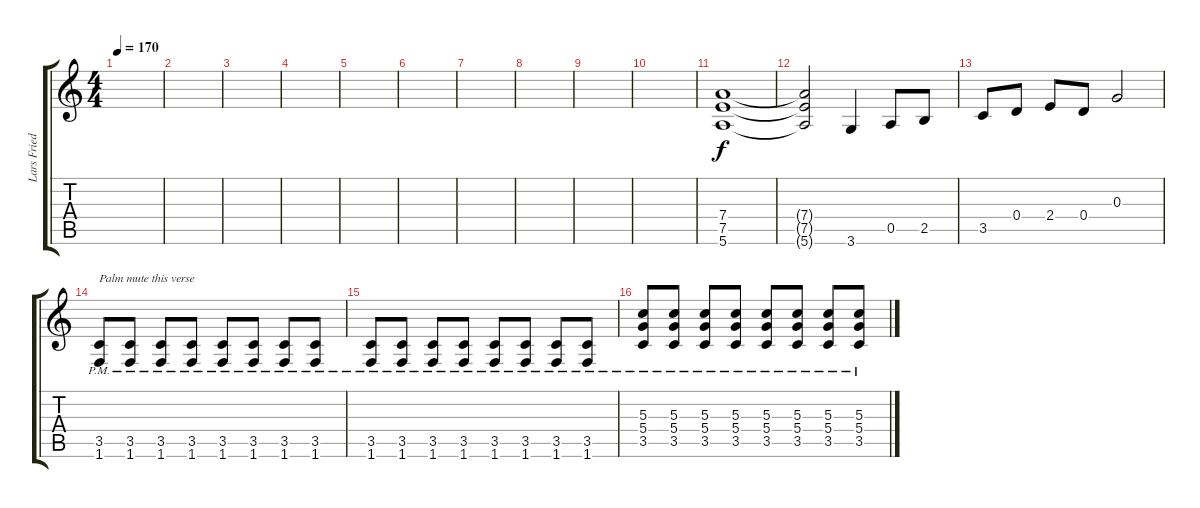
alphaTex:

\track ("Lars Friedriksen" "Lars Fried") {instrument distortionguitar}
\staff {score tabs}
\tuning (E4 B3 G3 D3 A2 E2) {hide}
\ts (4 4)
\tempo 170
\clef g2
\ks c
|
|
|
|
|
|
|
|
|
|
(7.4 7.5 5.6).1 |
(7.4{t} 7.5{t} 5.6{t}).2 3.6.4 0.5.8 2.5.8 |
3.5.8 0.4.8 2.4.8 0.4.8 0.3.2 |
(3.5{pm} 1.6{pm}).8{txt "Palm mute this verse" volume 9 instrument distortionguitar} (3.5{pm} 1.6{pm}).8 (3.5{pm} 1.6{pm}).8 (3.5{pm} 1.6{pm}).8 (3.5{pm} 1.6{pm}).8 (3.5{pm} 1.6{pm}).8 (3.5{pm} 1.6{pm}).8 (3.5{pm} 1.6{pm}).8 |
(3.5{pm} 1.6{pm}).8{volume 9 instrument distortionguitar} (3.5{pm} 1.6{pm}).8 (3.5{pm} 1.6{pm}).8 (3.5{pm} 1.6{pm}).8 (3.5{pm} 1.6{pm}).8 (3.5{pm} 1.6{pm}).8 (3.5{pm} 1.6{pm}).8 (3.5{pm} 1.6{pm}).8 |
(5.3{pm} 5.4{pm} 3.5{pm}).8 (5.3{pm} 5.4{pm} 3.5{pm}).8 (5.3{pm} 5.4{pm} 3.5{pm}).8 (5.3{pm} 5.4{pm} 3.5{pm}).8 (5.3{pm} 5.4{pm} 3.5{pm}).8 (5.3{pm} 5.4{pm} 3.5{pm}).8 (5.3{pm} 5.4{pm} 3.5{pm}).8 (5.3{pm} 5.4{pm} 3.5{pm}).8
